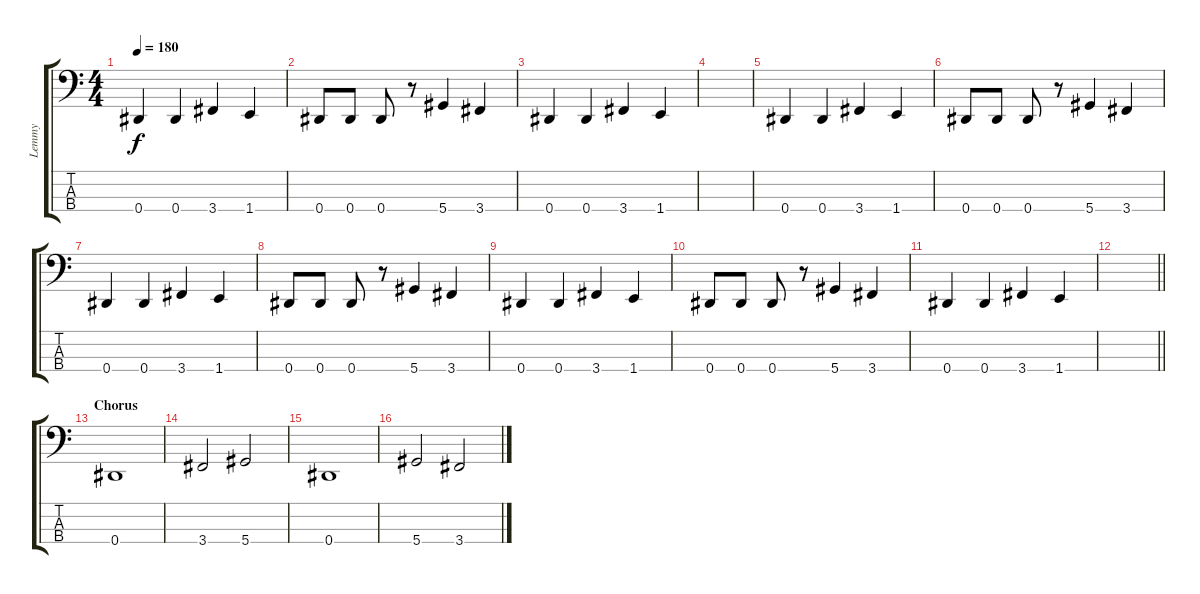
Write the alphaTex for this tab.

\track ("Lemmy" "Lemmy") {instrument overdrivenguitar}
\staff {score tabs}
\tuning (Gb2 Db2 Ab1 Eb1) {hide}
\ts (4 4)
\tempo 180
\clef f4
\ks c
0.4.4{dy f} 0.4.4 3.4.4 1.4.4 |
0.4.8 0.4.8 0.4.8 r.8 5.4.4 3.4.4 |
0.4.4 0.4.4 3.4.4 1.4.4 |
|
0.4.4 0.4.4 3.4.4 1.4.4 |
0.4.8 0.4.8 0.4.8 r.8 5.4.4 3.4.4 |
0.4.4 0.4.4 3.4.4 1.4.4 |
0.4.8 0.4.8 0.4.8 r.8 5.4.4 3.4.4 |
0.4.4 0.4.4 3.4.4 1.4.4 |
0.4.8 0.4.8 0.4.8 r.8 5.4.4 3.4.4 |
0.4.4 0.4.4 3.4.4 1.4.4 |
\barLineRight lightlight
|
\section ("" "Chorus")
0.4.1 |
3.4.2 5.4.2 |
0.4.1 |
5.4.2 3.4.2
